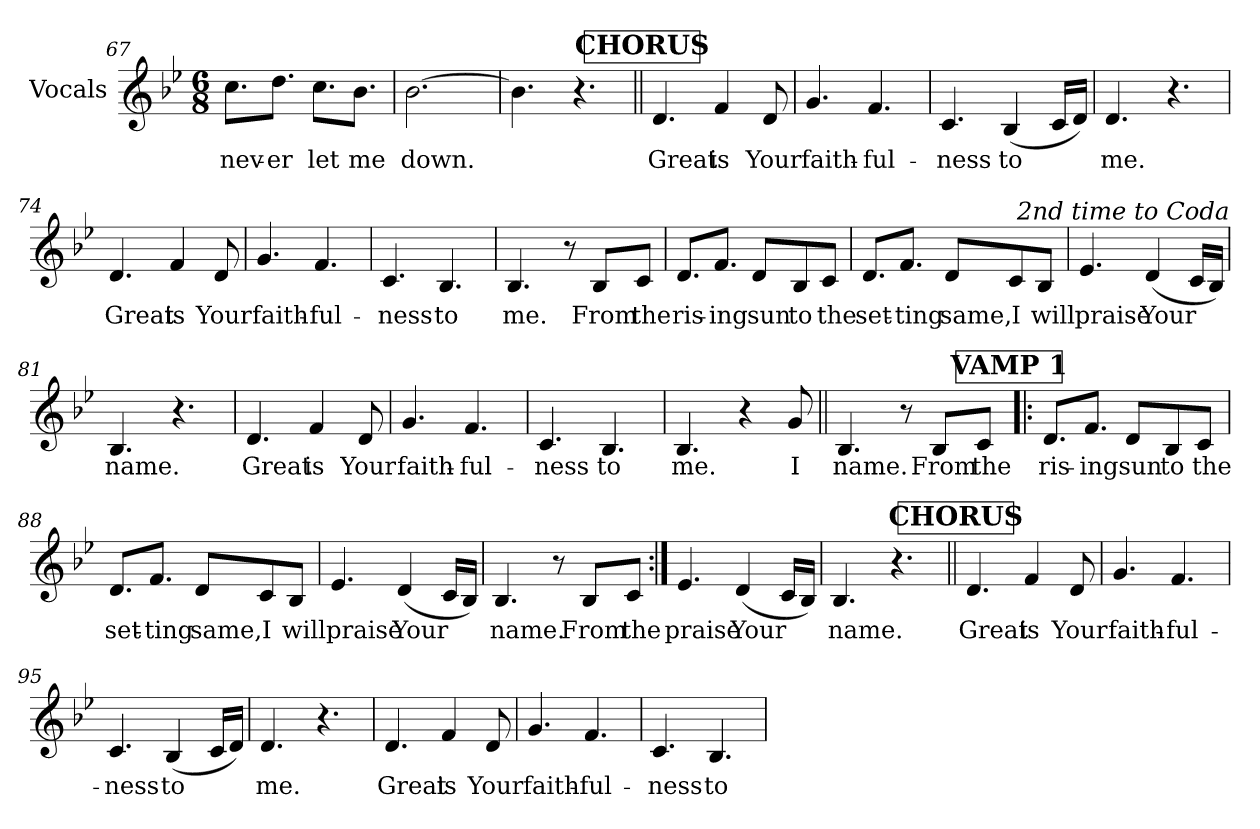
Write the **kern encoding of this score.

**kern	**text
*part1	*part1
*staff1	*staff1
*I"Vocals	*
!!LO:LB:g=z
*clefG2	*
*k[b-e-]	*
*B-:	*
*M6/8	*
=67	=67
!	!LO:LY:b
8.cc\L	nev-
!	!LO:LY:b
8.dd\J	-er
!	!LO:LY:b
8.cc\L	let
!	!LO:LY:b
8.b-\J	me
=68	=68
!	!LO:LY:b
[2.b-\	down.
=69	=69
4.b-\]	.
4.r	.
!!LO:REH:place=s1:a:B:t=CHORUS
=70||	=70||
!	!LO:LY:b
4.d/	Great
!	!LO:LY:b
4f/	is
!	!LO:LY:b
8d/	Your
=71	=71
!	!LO:LY:b
4.g/	faith-
!	!LO:LY:b
4.f/	-ful-
=72	=72
!	!LO:LY:b
4.c/	-ness
!	!LO:LY:b
(<4B-/	to
16c/LL	.
16d/JJ)	.
=73	=73
!	!LO:LY:b
4.d/	me.
4.r	.
!!LO:LB:g=z
=74	=74
!	!LO:LY:b
4.d/	Great
!	!LO:LY:b
4f/	is
!	!LO:LY:b
8d/	Your
=75	=75
!	!LO:LY:b
4.g/	faith-
!	!LO:LY:b
4.f/	-ful-
=76	=76
!	!LO:LY:b
4.c/	-ness
!	!LO:LY:b
4.B-/	to
=77	=77
!	!LO:LY:b
4.B-/	me.
8r	.
!	!LO:LY:b
8B-/L	From
!	!LO:LY:b
8c/J	the
=78	=78
!	!LO:LY:b
8.d/L	ris-
!	!LO:LY:b
8.f/J	-ing
!	!LO:LY:b
8d/L	sun
!	!LO:LY:b
8B-/	to
!	!LO:LY:b
8c/J	the
!!LO:LB:g=z
=79	=79
!	!LO:LY:b
8.d/L	set-
!	!LO:LY:b
8.f/J	-ting
!	!LO:LY:b
8d/L	same,
!	!LO:LY:b
8c/	I
!	!LO:LY:b
8B-/J	will
=80	=80
!	!LO:LY:b
4.e-/	praise
!	!LO:LY:b
(<4d/	Your
16c/LL	.
16B-/JJ)	.
!LO:TX:a:i:rj:t=2nd time to Coda	!
=81	=81
!	!LO:LY:b
4.B-/	name.
4.r	.
=82	=82
!	!LO:LY:b
4.d/	Great
!	!LO:LY:b
4f/	is
!	!LO:LY:b
8d/	Your
=83	=83
!	!LO:LY:b
4.g/	faith-
!	!LO:LY:b
4.f/	-ful-
=84	=84
!	!LO:LY:b
4.c/	-ness
!	!LO:LY:b
4.B-/	to
=85	=85
!	!LO:LY:b
4.B-/	me.
4r	.
!	!LO:LY:b
8g/	I
!!LO:LB:g=z
=86||	=86||
!	!LO:LY:b
4.B-/	name.
8r	.
!	!LO:LY:b
8B-/L	From
!	!LO:LY:b
8c/J	the
!!LO:REH:place=s1:a:B:t=VAMP 1
=87!|:	=87!|:
!	!LO:LY:b
8.d/L	ris-
!	!LO:LY:b
8.f/J	-ing
!	!LO:LY:b
8d/L	sun
!	!LO:LY:b
8B-/	to
!	!LO:LY:b
8c/J	the
=88	=88
!	!LO:LY:b
8.d/L	set-
!	!LO:LY:b
8.f/J	-ting
!	!LO:LY:b
8d/L	same,
!	!LO:LY:b
8c/	I
!	!LO:LY:b
8B-/J	will
=89	=89
!	!LO:LY:b
4.e-/	praise
!	!LO:LY:b
(<4d/	Your
16c/LL	.
16B-/JJ)	.
!!LO:LB:g=z
=90	=90
!	!LO:LY:b
4.B-/	name.
8r	.
!	!LO:LY:b
8B-/L	From
!	!LO:LY:b
8c/J	the
=91:|!	=91:|!
!	!LO:LY:b
4.e-/	praise
!	!LO:LY:b
(<4d/	Your
16c/LL	.
16B-/JJ)	.
=92	=92
!	!LO:LY:b
4.B-/	name.
4.r	.
!!LO:REH:place=s1:a:B:t=CHORUS
=93||	=93||
!	!LO:LY:b
4.d/	Great
!	!LO:LY:b
4f/	is
!	!LO:LY:b
8d/	Your
=94	=94
!	!LO:LY:b
4.g/	faith-
!	!LO:LY:b
4.f/	-ful-
=95	=95
!	!LO:LY:b
4.c/	-ness
!	!LO:LY:b
(<4B-/	to
16c/LL	.
16d/JJ)	.
!!LO:PB:g=z
=96	=96
!	!LO:LY:b
4.d/	me.
4.r	.
=97	=97
!	!LO:LY:b
4.d/	Great
!	!LO:LY:b
4f/	is
!	!LO:LY:b
8d/	Your
=98	=98
!	!LO:LY:b
4.g/	faith-
!	!LO:LY:b
4.f/	-ful-
=99	=99
!	!LO:LY:b
4.c/	-ness
!	!LO:LY:b
4.B-/	to
=	=
*-	*-
